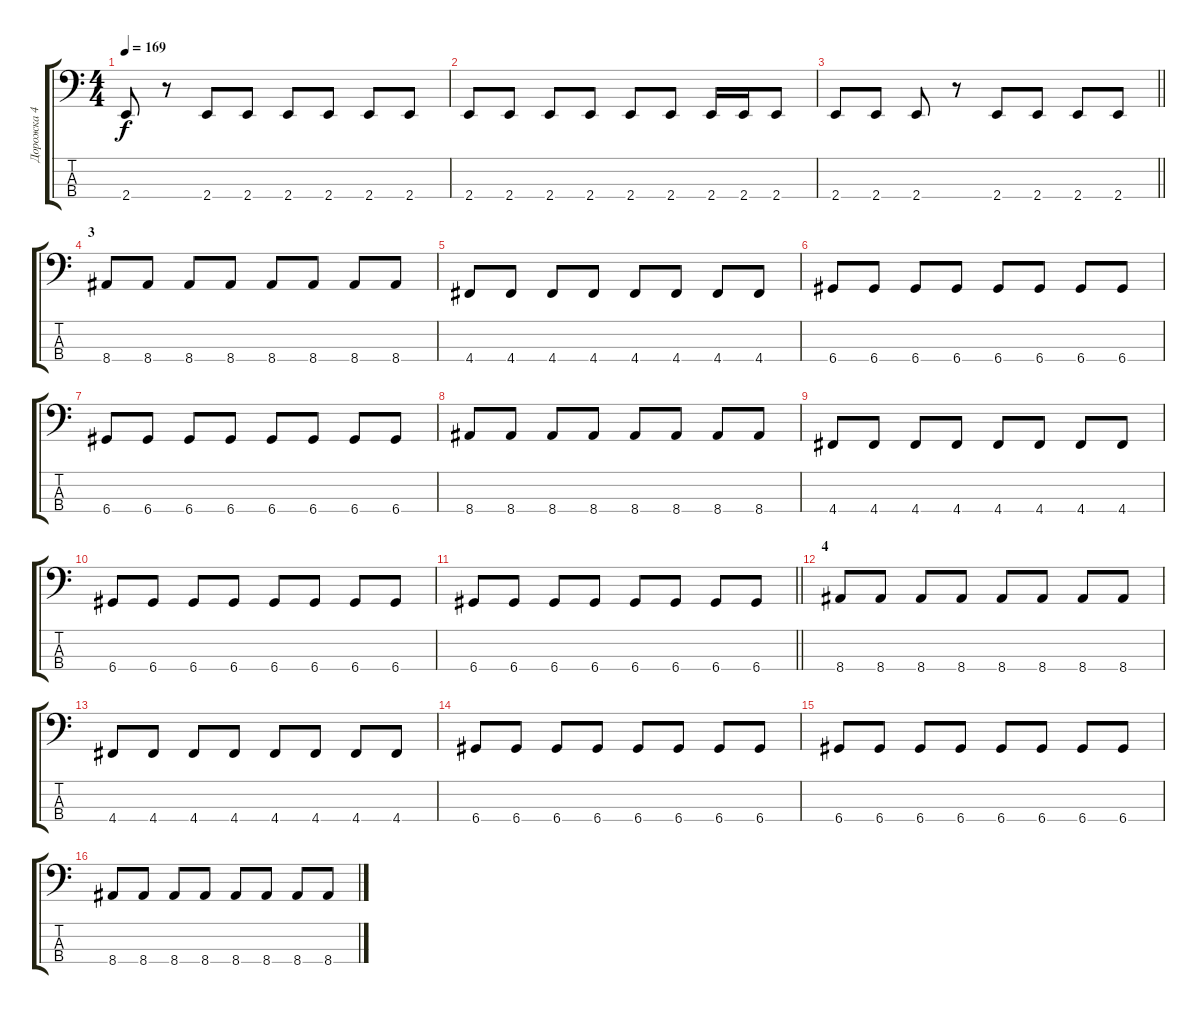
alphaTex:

\track ("Дорожка 4" "Дорожка 4") {instrument slapbass2}
\staff {score tabs}
\tuning (F2 C2 G1 D1) {hide}
\ts (4 4)
\tempo 169
\clef f4
\ks c
2.4.8{dy f} r.8 2.4.8 2.4.8 2.4.8 2.4.8 2.4.8 2.4.8 |
2.4.8 2.4.8 2.4.8 2.4.8 2.4.8 2.4.8 2.4.16 2.4.16 2.4.8 |
\barLineRight lightlight
2.4.8 2.4.8 2.4.8 r.8 2.4.8 2.4.8 2.4.8 2.4.8 |
\section ("" "3")
8.4.8 8.4.8 8.4.8 8.4.8 8.4.8 8.4.8 8.4.8 8.4.8 |
4.4.8 4.4.8 4.4.8 4.4.8 4.4.8 4.4.8 4.4.8 4.4.8 |
6.4.8 6.4.8 6.4.8 6.4.8 6.4.8 6.4.8 6.4.8 6.4.8 |
6.4.8 6.4.8 6.4.8 6.4.8 6.4.8 6.4.8 6.4.8 6.4.8 |
8.4.8 8.4.8 8.4.8 8.4.8 8.4.8 8.4.8 8.4.8 8.4.8 |
4.4.8 4.4.8 4.4.8 4.4.8 4.4.8 4.4.8 4.4.8 4.4.8 |
6.4.8 6.4.8 6.4.8 6.4.8 6.4.8 6.4.8 6.4.8 6.4.8 |
\barLineRight lightlight
6.4.8 6.4.8 6.4.8 6.4.8 6.4.8 6.4.8 6.4.8 6.4.8 |
\section ("" "4")
8.4.8 8.4.8 8.4.8 8.4.8 8.4.8 8.4.8 8.4.8 8.4.8 |
4.4.8 4.4.8 4.4.8 4.4.8 4.4.8 4.4.8 4.4.8 4.4.8 |
6.4.8 6.4.8 6.4.8 6.4.8 6.4.8 6.4.8 6.4.8 6.4.8 |
6.4.8 6.4.8 6.4.8 6.4.8 6.4.8 6.4.8 6.4.8 6.4.8 |
8.4.8 8.4.8 8.4.8 8.4.8 8.4.8 8.4.8 8.4.8 8.4.8
